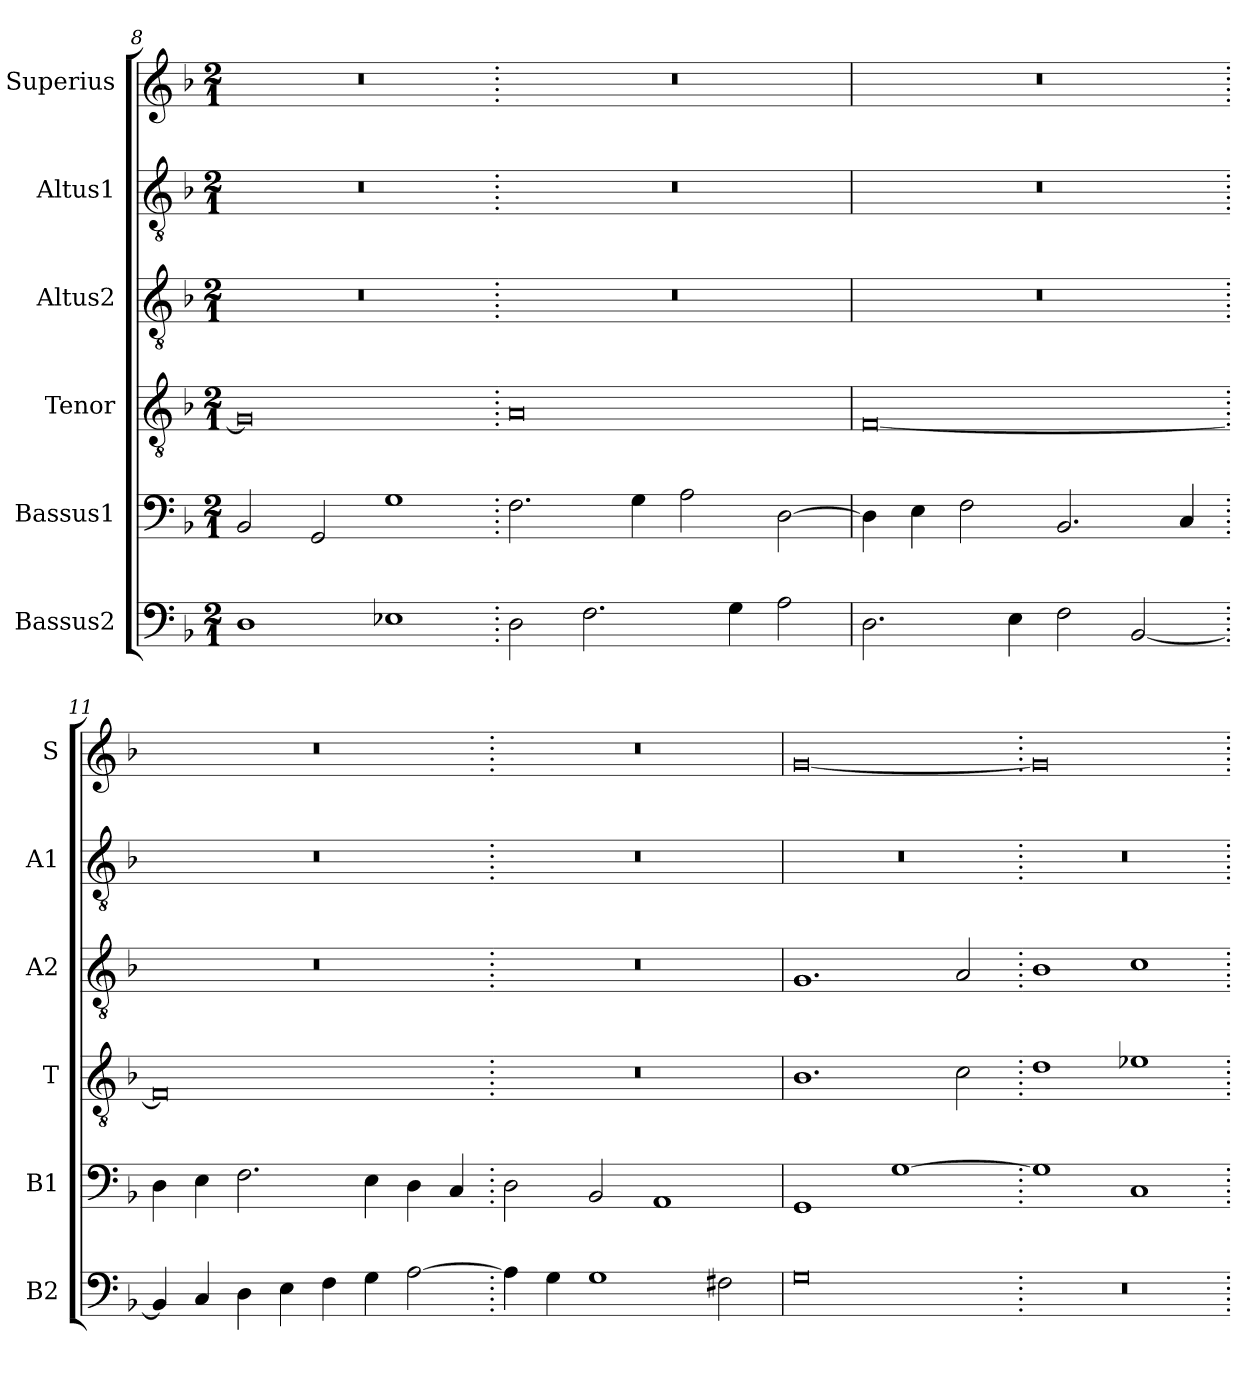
**kern	**kern	**kern	**kern	**kern	**kern
*part6	*part5	*part4	*part3	*part2	*part1
*staff6	*staff5	*staff4	*staff3	*staff2	*staff1
*I"Bassus2	*I"Bassus1	*I"Tenor	*I"Altus2	*I"Altus1	*I"Superius
*I'B2	*I'B1	*I'T	*I'A2	*I'A1	*I'S
*clefF4	*clefF4	*clefGv2	*clefGv2	*clefGv2	*clefG2
*k[b-]	*k[b-]	*k[b-]	*k[b-]	*k[b-]	*k[b-]
*M2/1	*M2/1	*M2/1	*M2/1	*M2/1	*M2/1
=8	=8	=8	=8	=8	=8
1D	2BB-/	0G]	0r	0r	0r
.	2GG/	.	.	.	.
1E-X	1G	.	.	.	.
=9.	=9.	=9.	=9.	=9.	=9.
2D\	2.F\	0A	0r	0r	0r
2.F\	.	.	.	.	.
.	4G\	.	.	.	.
.	2A\	.	.	.	.
4G\	.	.	.	.	.
2A\	[2D\	.	.	.	.
=10	=10	=10	=10	=10	=10
2.D\	4D\]	[0F	0r	0r	0r
.	4E\	.	.	.	.
.	2F\	.	.	.	.
4E\	.	.	.	.	.
2F\	2.BB-/	.	.	.	.
[2BB-/	.	.	.	.	.
.	4C/	.	.	.	.
=11.	=11.	=11.	=11.	=11.	=11.
4BB-/]	4D\	0F]	0r	0r	0r
4C/	4E\	.	.	.	.
4D\	2.F\	.	.	.	.
4E\	.	.	.	.	.
4F\	.	.	.	.	.
4G\	4E\	.	.	.	.
[2A\	4D\	.	.	.	.
.	4C/	.	.	.	.
=12.	=12.	=12.	=12.	=12.	=12.
4A\]	2D\	0r	0r	0r	0r
4G\	.	.	.	.	.
1G	2BB-/	.	.	.	.
.	1AA	.	.	.	.
2F#X\	.	.	.	.	.
=13	=13	=13	=13	=13	=13
0G	1GG	1.B-	1.G	0r	[0g
.	[1G	.	.	.	.
.	.	2c\	2A/	.	.
=14.	=14.	=14.	=14.	=14.	=14.
0r	1G]	1d	1B-	0r	0g]
.	1C	1e-X	1c	.	.
=.	=.	=.	=.	=.	=.
*-	*-	*-	*-	*-	*-
